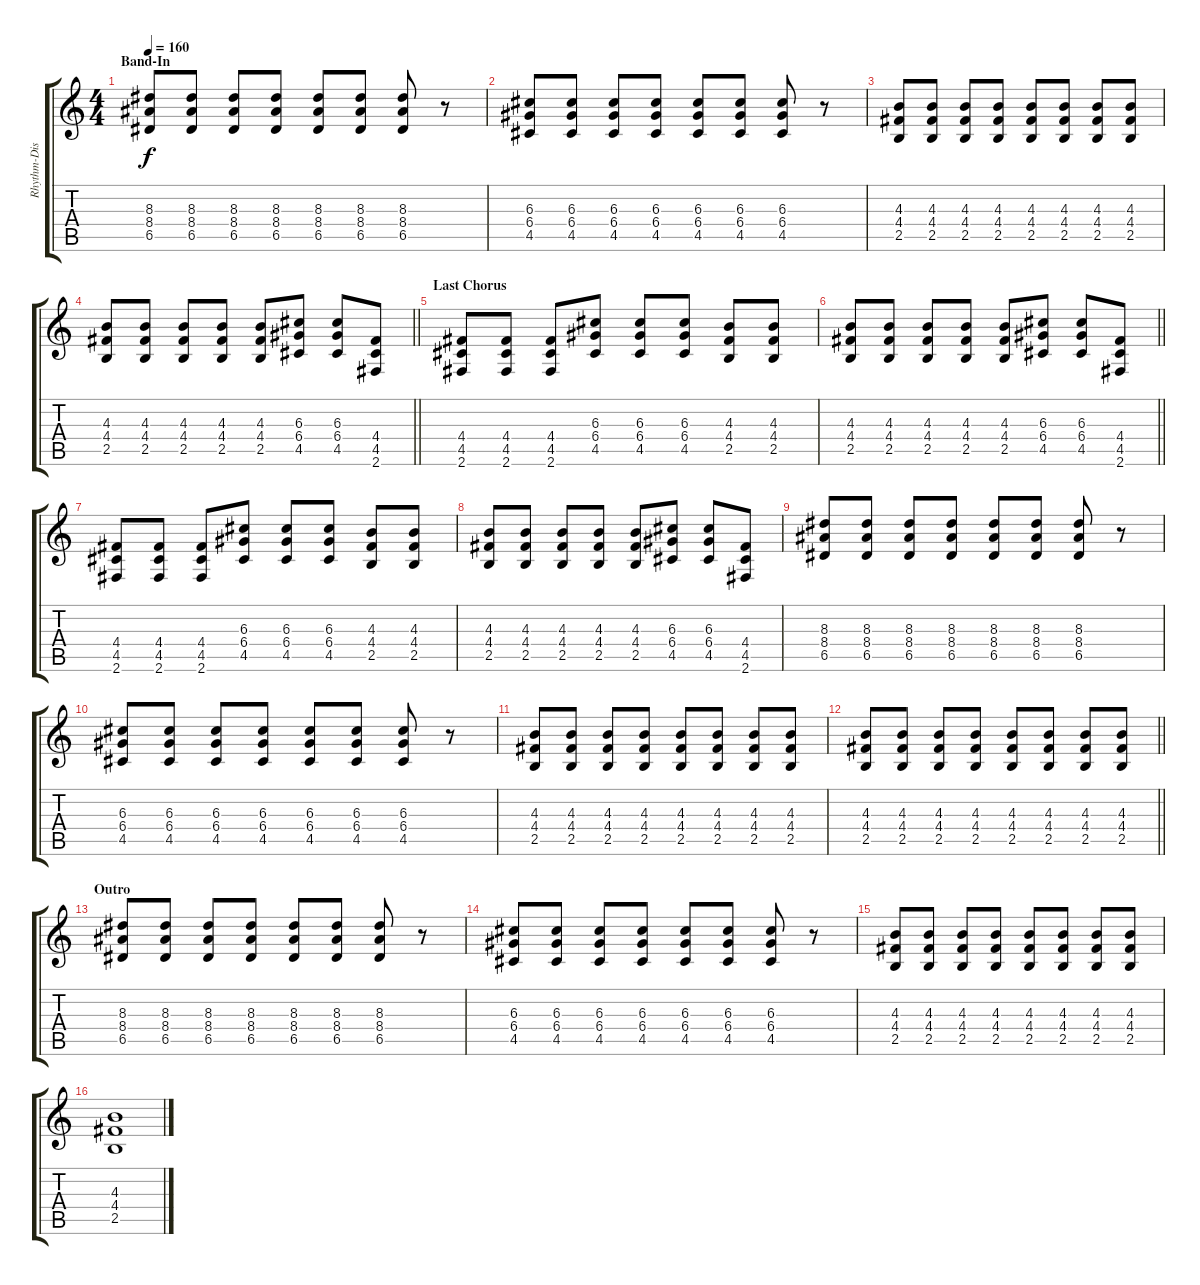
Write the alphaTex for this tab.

\track ("Rhythm-Dist Guitar" "Rhythm-Dis") {instrument overdrivenguitar}
\staff {score tabs}
\tuning (E4 B3 G3 D3 A2 E2) {hide}
\ts (4 4)
\section ("" "Band-In")
\tempo 160
\clef g2
\ks c
(8.3 8.4 6.5).8{dy f} (8.3 8.4 6.5).8 (8.3 8.4 6.5).8 (8.3 8.4 6.5).8 (8.3 8.4 6.5).8 (8.3 8.4 6.5).8 (8.3 8.4 6.5).8 r.8 |
(6.3 6.4 4.5).8 (6.3 6.4 4.5).8 (6.3 6.4 4.5).8 (6.3 6.4 4.5).8 (6.3 6.4 4.5).8 (6.3 6.4 4.5).8 (6.3 6.4 4.5).8 r.8 |
(4.3 4.4 2.5).8 (4.3 4.4 2.5).8 (4.3 4.4 2.5).8 (4.3 4.4 2.5).8 (4.3 4.4 2.5).8 (4.3 4.4 2.5).8 (4.3 4.4 2.5).8 (4.3 4.4 2.5).8 |
\barLineRight lightlight
(4.3 4.4 2.5).8 (4.3 4.4 2.5).8 (4.3 4.4 2.5).8 (4.3 4.4 2.5).8 (4.3 4.4 2.5).8 (6.3 6.4 4.5).8 (6.3 6.4 4.5).8 (4.4 4.5 2.6).8 |
\section ("" "Last Chorus")
(4.4 4.5 2.6).8 (4.4 4.5 2.6).8 (4.4 4.5 2.6).8 (6.3 6.4 4.5).8 (6.3 6.4 4.5).8 (6.3 6.4 4.5).8 (4.3 4.4 2.5).8 (4.3 4.4 2.5).8 |
\barLineRight lightlight
(4.3 4.4 2.5).8 (4.3 4.4 2.5).8 (4.3 4.4 2.5).8 (4.3 4.4 2.5).8 (4.3 4.4 2.5).8 (6.3 6.4 4.5).8 (6.3 6.4 4.5).8 (4.4 4.5 2.6).8 |
(4.4 4.5 2.6).8 (4.4 4.5 2.6).8 (4.4 4.5 2.6).8 (6.3 6.4 4.5).8 (6.3 6.4 4.5).8 (6.3 6.4 4.5).8 (4.3 4.4 2.5).8 (4.3 4.4 2.5).8 |
(4.3 4.4 2.5).8 (4.3 4.4 2.5).8 (4.3 4.4 2.5).8 (4.3 4.4 2.5).8 (4.3 4.4 2.5).8 (6.3 6.4 4.5).8 (6.3 6.4 4.5).8 (4.4 4.5 2.6).8 |
(8.3 8.4 6.5).8 (8.3 8.4 6.5).8 (8.3 8.4 6.5).8 (8.3 8.4 6.5).8 (8.3 8.4 6.5).8 (8.3 8.4 6.5).8 (8.3 8.4 6.5).8 r.8 |
(6.3 6.4 4.5).8 (6.3 6.4 4.5).8 (6.3 6.4 4.5).8 (6.3 6.4 4.5).8 (6.3 6.4 4.5).8 (6.3 6.4 4.5).8 (6.3 6.4 4.5).8 r.8 |
(4.3 4.4 2.5).8 (4.3 4.4 2.5).8 (4.3 4.4 2.5).8 (4.3 4.4 2.5).8 (4.3 4.4 2.5).8 (4.3 4.4 2.5).8 (4.3 4.4 2.5).8 (4.3 4.4 2.5).8 |
\barLineRight lightlight
(4.3 4.4 2.5).8 (4.3 4.4 2.5).8 (4.3 4.4 2.5).8 (4.3 4.4 2.5).8 (4.3 4.4 2.5).8 (4.3 4.4 2.5).8 (4.3 4.4 2.5).8 (4.3 4.4 2.5).8 |
\section ("" "Outro")
(8.3 8.4 6.5).8 (8.3 8.4 6.5).8 (8.3 8.4 6.5).8 (8.3 8.4 6.5).8 (8.3 8.4 6.5).8 (8.3 8.4 6.5).8 (8.3 8.4 6.5).8 r.8 |
(6.3 6.4 4.5).8 (6.3 6.4 4.5).8 (6.3 6.4 4.5).8 (6.3 6.4 4.5).8 (6.3 6.4 4.5).8 (6.3 6.4 4.5).8 (6.3 6.4 4.5).8 r.8 |
(4.3 4.4 2.5).8 (4.3 4.4 2.5).8 (4.3 4.4 2.5).8 (4.3 4.4 2.5).8 (4.3 4.4 2.5).8 (4.3 4.4 2.5).8 (4.3 4.4 2.5).8 (4.3 4.4 2.5).8 |
(4.3 4.4 2.5).1
